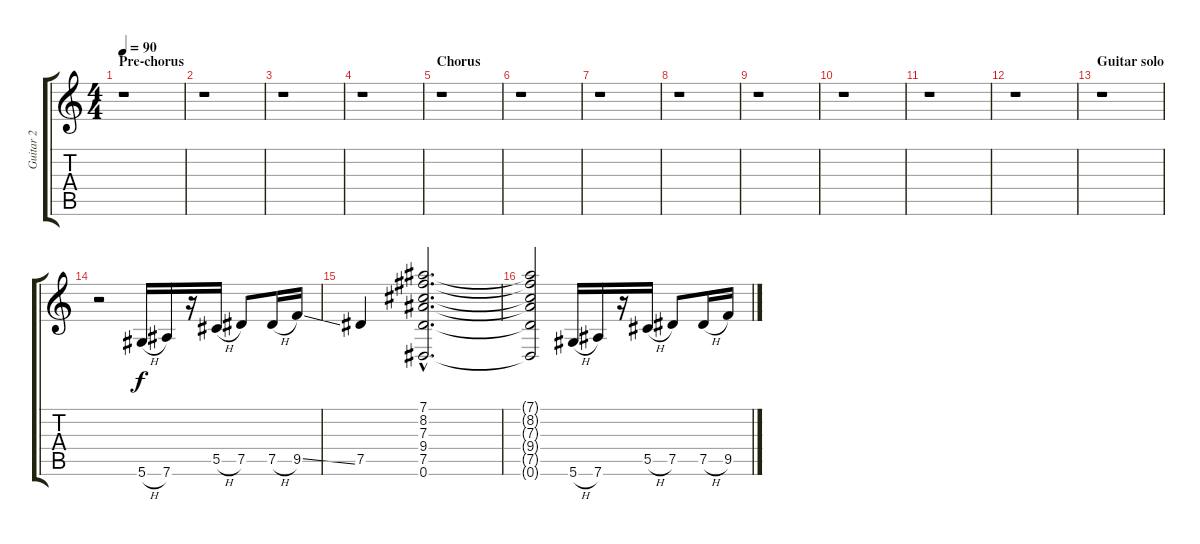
\track ("Guitar 2" "Guitar 2") {instrument electricguitarjazz}
\staff {score tabs}
\tuning (Eb4 Bb3 Gb3 Db3 Ab2 Eb2) {hide}
\ts (4 4)
\section ("" "Pre-chorus")
\tempo 90
\clef g2
\ks c
r.1{dy f} |
r.1 |
r.1 |
r.1 |
\section ("" "Chorus")
r.1 |
r.1 |
r.1 |
r.1 |
r.1 |
r.1 |
r.1 |
r.1 |
\section ("" "Guitar solo")
r.1 |
r.2 5.6{h}.16 7.6.16 r.16 5.5{h}.16 7.5.8 7.5{h}.16 9.5{ss}.16 |
7.5.4 (7.1{hac} 8.2{hac} 7.3{hac} 9.4{hac} 7.5{hac} 0.6{hac}).2{d} |
(7.1{t} 8.2{t} 7.3{t} 9.4{t} 7.5{t} 0.6{t}).2 5.6{h}.16 7.6.16 r.16 5.5{h}.16 7.5.8 7.5{h}.16 9.5.16
